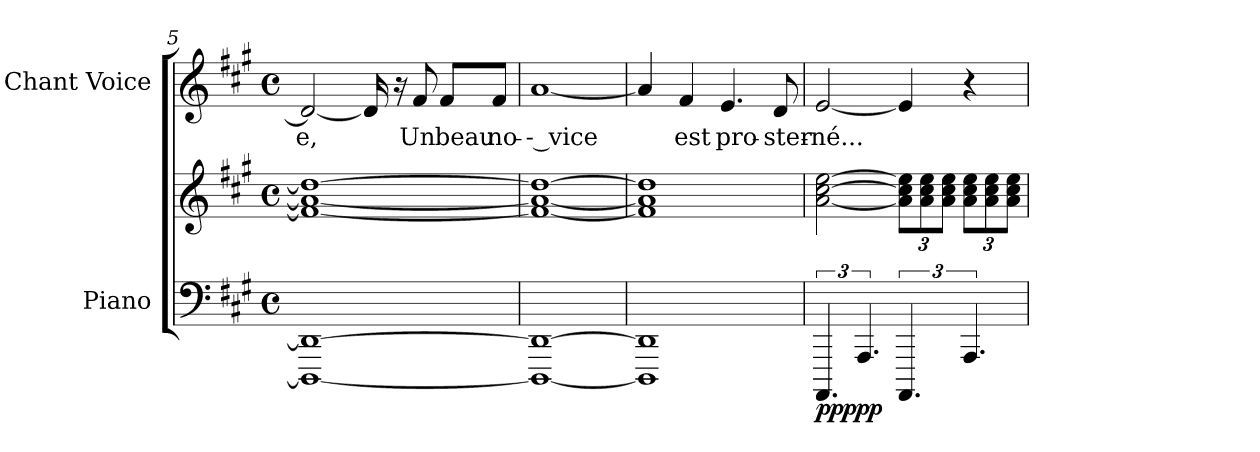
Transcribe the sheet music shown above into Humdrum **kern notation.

**kern	**kern	**dynam	**kern	**text
*part2	*part2	*part2	*part1	*part1
*staff3	*staff2	*staff2/3	*staff1	*staff1
*I"Piano	*	*	*I"Chant Voice	*
*I'Pno	*	*	*	*
*clefF4	*clefG2	*	*clefG2	*
*k[f#c#g#]	*k[f#c#g#]	*	*k[f#c#g#]	*
*M4/4	*M4/4	*	*M4/4	*
*met(c)	*met(c)	*	*met(c)	*
=5	=5	=5	=5	=5
!	!	!	!	!LO:LY:b
1DDD_ 1DD_	1f#_ 1a_ 1dd_	.	2d/_	-e,
.	.	.	16d/]	.
.	.	.	16r	.
!	!	!	!	!LO:LY:b
.	.	.	8f#/	Un
!	!	!	!	!LO:LY:b
.	.	.	8f#/L	beau
!	!	!	!	!LO:LY:b
.	.	.	8f#/J	no-
!!LO:LB:g=z
=6	=6	=6	=6	=6
!	!	!	!	!LO:LY:b
1DDD_ 1DD_	1f#_ 1a_ 1dd_	.	[1a	-- vice
=7	=7	=7	=7	=7
1DDD] 1DD]	1f#] 1a] 1dd]	.	4a/]	.
!	!	!	!	!LO:LY:b
.	.	.	4f#/	est
!	!	!	!	!LO:LY:b
.	.	.	4.e/	pro-
!	!	!	!	!LO:LY:b
.	.	.	8d/	-ster-
=8	=8	=8	=8	=8
!	!	!LO:DY:b=2	!	!LO:LY:b
!	!	!LO:DY:n=1:b	!	!
6.AAAA/	[2a\ [2cc#\ [2ee\	ppp pp	[2e/	-né...
6.AAA/	.	.	.	.
*	*Xbrackettup	*	*	*
6.AAAA/	12a\] 12cc#\] 12ee\]L	.	4e/]	.
.	12a\ 12cc#\ 12ee\	.	.	.
.	12a\ 12cc#\ 12ee\J	.	.	.
6.AAA/	12a\ 12cc#\ 12ee\L	.	4r	.
.	12a\ 12cc#\ 12ee\	.	.	.
.	12a\ 12cc#\ 12ee\J	.	.	.
=	=	=	=	=
*-	*-	*-	*-	*-
